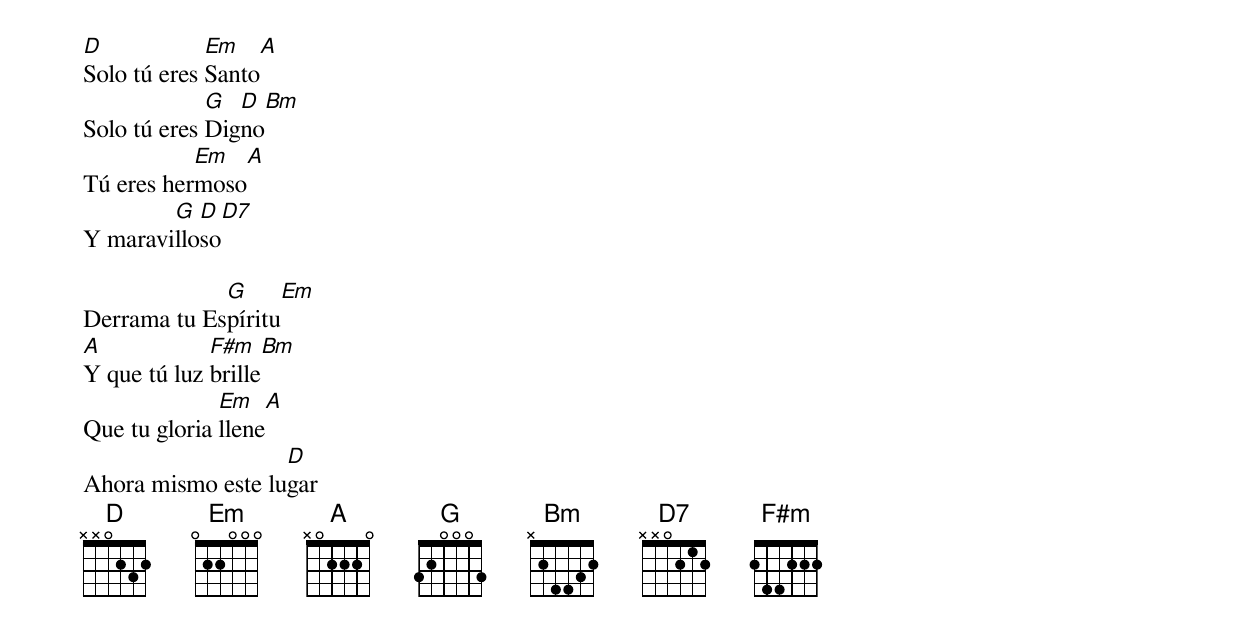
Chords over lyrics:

D            Em     A
Solo tú eres Santo
             G  D   Bm
Solo tú eres Digno
           Em   A
Tú eres hermoso
        G  D  D7
Y maravilloso

             G       Em
Derrama tu Espíritu
A            F#m     Bm
Y que tú luz brille
              Em     A
Que tu gloria llene
                   D
Ahora mismo este lugar
